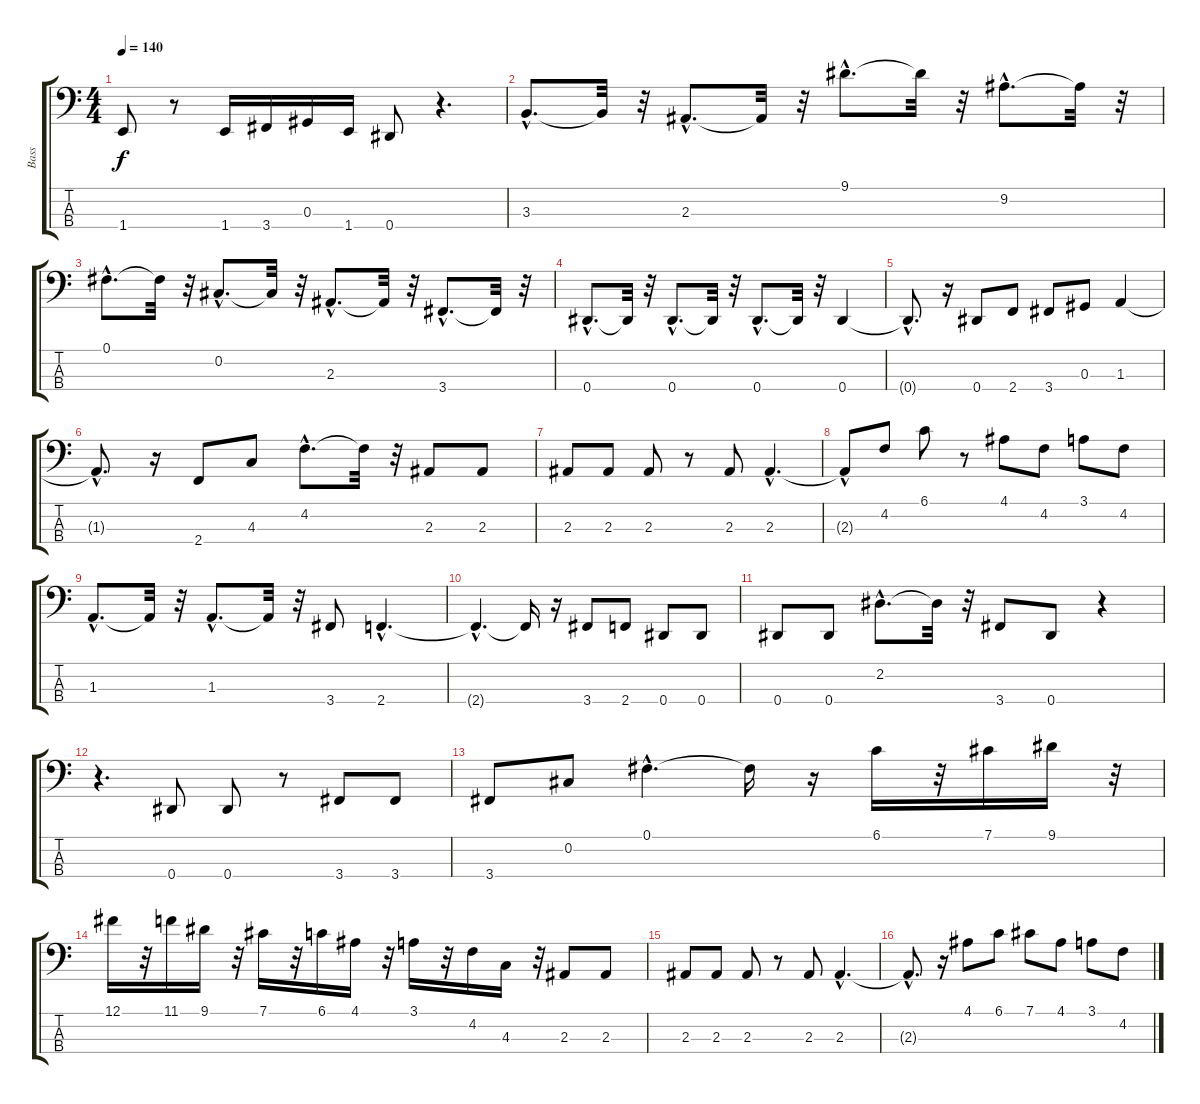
\track ("Bass" "Bass") {instrument electricbassfinger}
\staff {score tabs}
\tuning (Gb2 Db2 Ab1 Eb1) {hide}
\ts (4 4)
\tempo 140
\clef f4
\ks c
1.4.8{dy f} r.8 1.4.16 3.4.16 0.3.16 1.4.16 0.4.8 r.4{d} |
3.3{hac}.8{d} 3.3{t}.32 r.32 2.3{hac}.8{d} 2.3{t}.32 r.32 9.1{hac}.8{d} 9.1{t}.32 r.32 9.2{hac}.8{d} 9.2{t}.32 r.32 |
0.1{hac}.8{d} 0.1{t}.32 r.32 0.2{hac}.8{d} 0.2{t}.32 r.32 2.3{hac}.8{d} 2.3{t}.32 r.32 3.4{hac}.8{d} 3.4{t}.32 r.32 |
0.4{hac}.8{d} 0.4{t}.32 r.32 0.4{hac}.8{d} 0.4{t}.32 r.32 0.4{hac}.8{d} 0.4{t}.32 r.32 0.4.4 |
0.4{hac t}.8{d} r.16 0.4.8 2.4.8 3.4.8 0.3.8 1.3.4 |
1.3{hac t}.8{d} r.16 2.4.8 4.3.8 4.2{hac}.8{d} 4.2{t}.32 r.32 2.3.8 2.3.8 |
2.3.8 2.3.8 2.3.8 r.8 2.3.8 2.3{hac}.4{d} |
2.3{hac t}.8 4.2.8 6.1.8 r.8 4.1.8 4.2.8 3.1.8 4.2.8 |
1.3{hac}.8{d} 1.3{t}.32 r.32 1.3{hac}.8{d} 1.3{t}.32 r.32 3.4.8 2.4{hac}.4{d} |
2.4{hac t}.4{d} 2.4{t}.16 r.16 3.4.8 2.4.8 0.4.8 0.4.8 |
0.4.8 0.4.8 2.2{hac}.8{d} 2.2{t}.32 r.32 3.4.8 0.4.8 r.4 |
r.4{d} 0.4.8 0.4.8 r.8 3.4.8 3.4.8 |
3.4.8 0.2.8 0.1{hac}.4{d} 0.1{t}.16 r.16 6.1.16 r.32 7.1.16 9.1.16 r.32 |
12.1.16 r.32 11.1.16 9.1.16 r.32 7.1.16 r.32 6.1.16 4.1.16 r.32 3.1.16 r.32 4.2.16 4.3.16 r.32 2.3.8 2.3.8 |
2.3.8 2.3.8 2.3.8 r.8 2.3.8 2.3{hac}.4{d} |
2.3{hac t}.8{d} r.16 4.1.8 6.1.8 7.1.8 4.1.8 3.1.8 4.2.8
